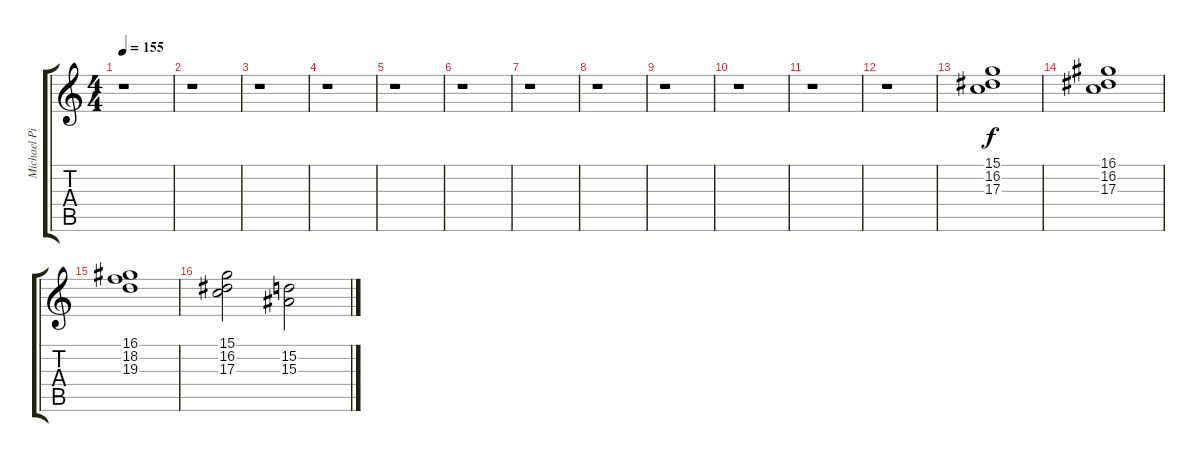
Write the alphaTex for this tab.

\track ("Michael Pinnella" "Michael Pi") {instrument synthstrings1}
\staff {score tabs}
\tuning (E4 B3 G3 D3 A2 E2) {hide}
\ts (4 4)
\tempo 155
\clef g2
\ks c
r.1{dy f} |
r.1 |
r.1 |
r.1 |
r.1 |
r.1 |
r.1 |
r.1 |
r.1 |
r.1 |
r.1 |
r.1 |
(15.1 16.2 17.3).1{volume 15 balance 8} |
(16.1 16.2 17.3).1 |
(16.1 18.2 19.3).1 |
(15.1 16.2 17.3).2 (15.2 15.3).2
